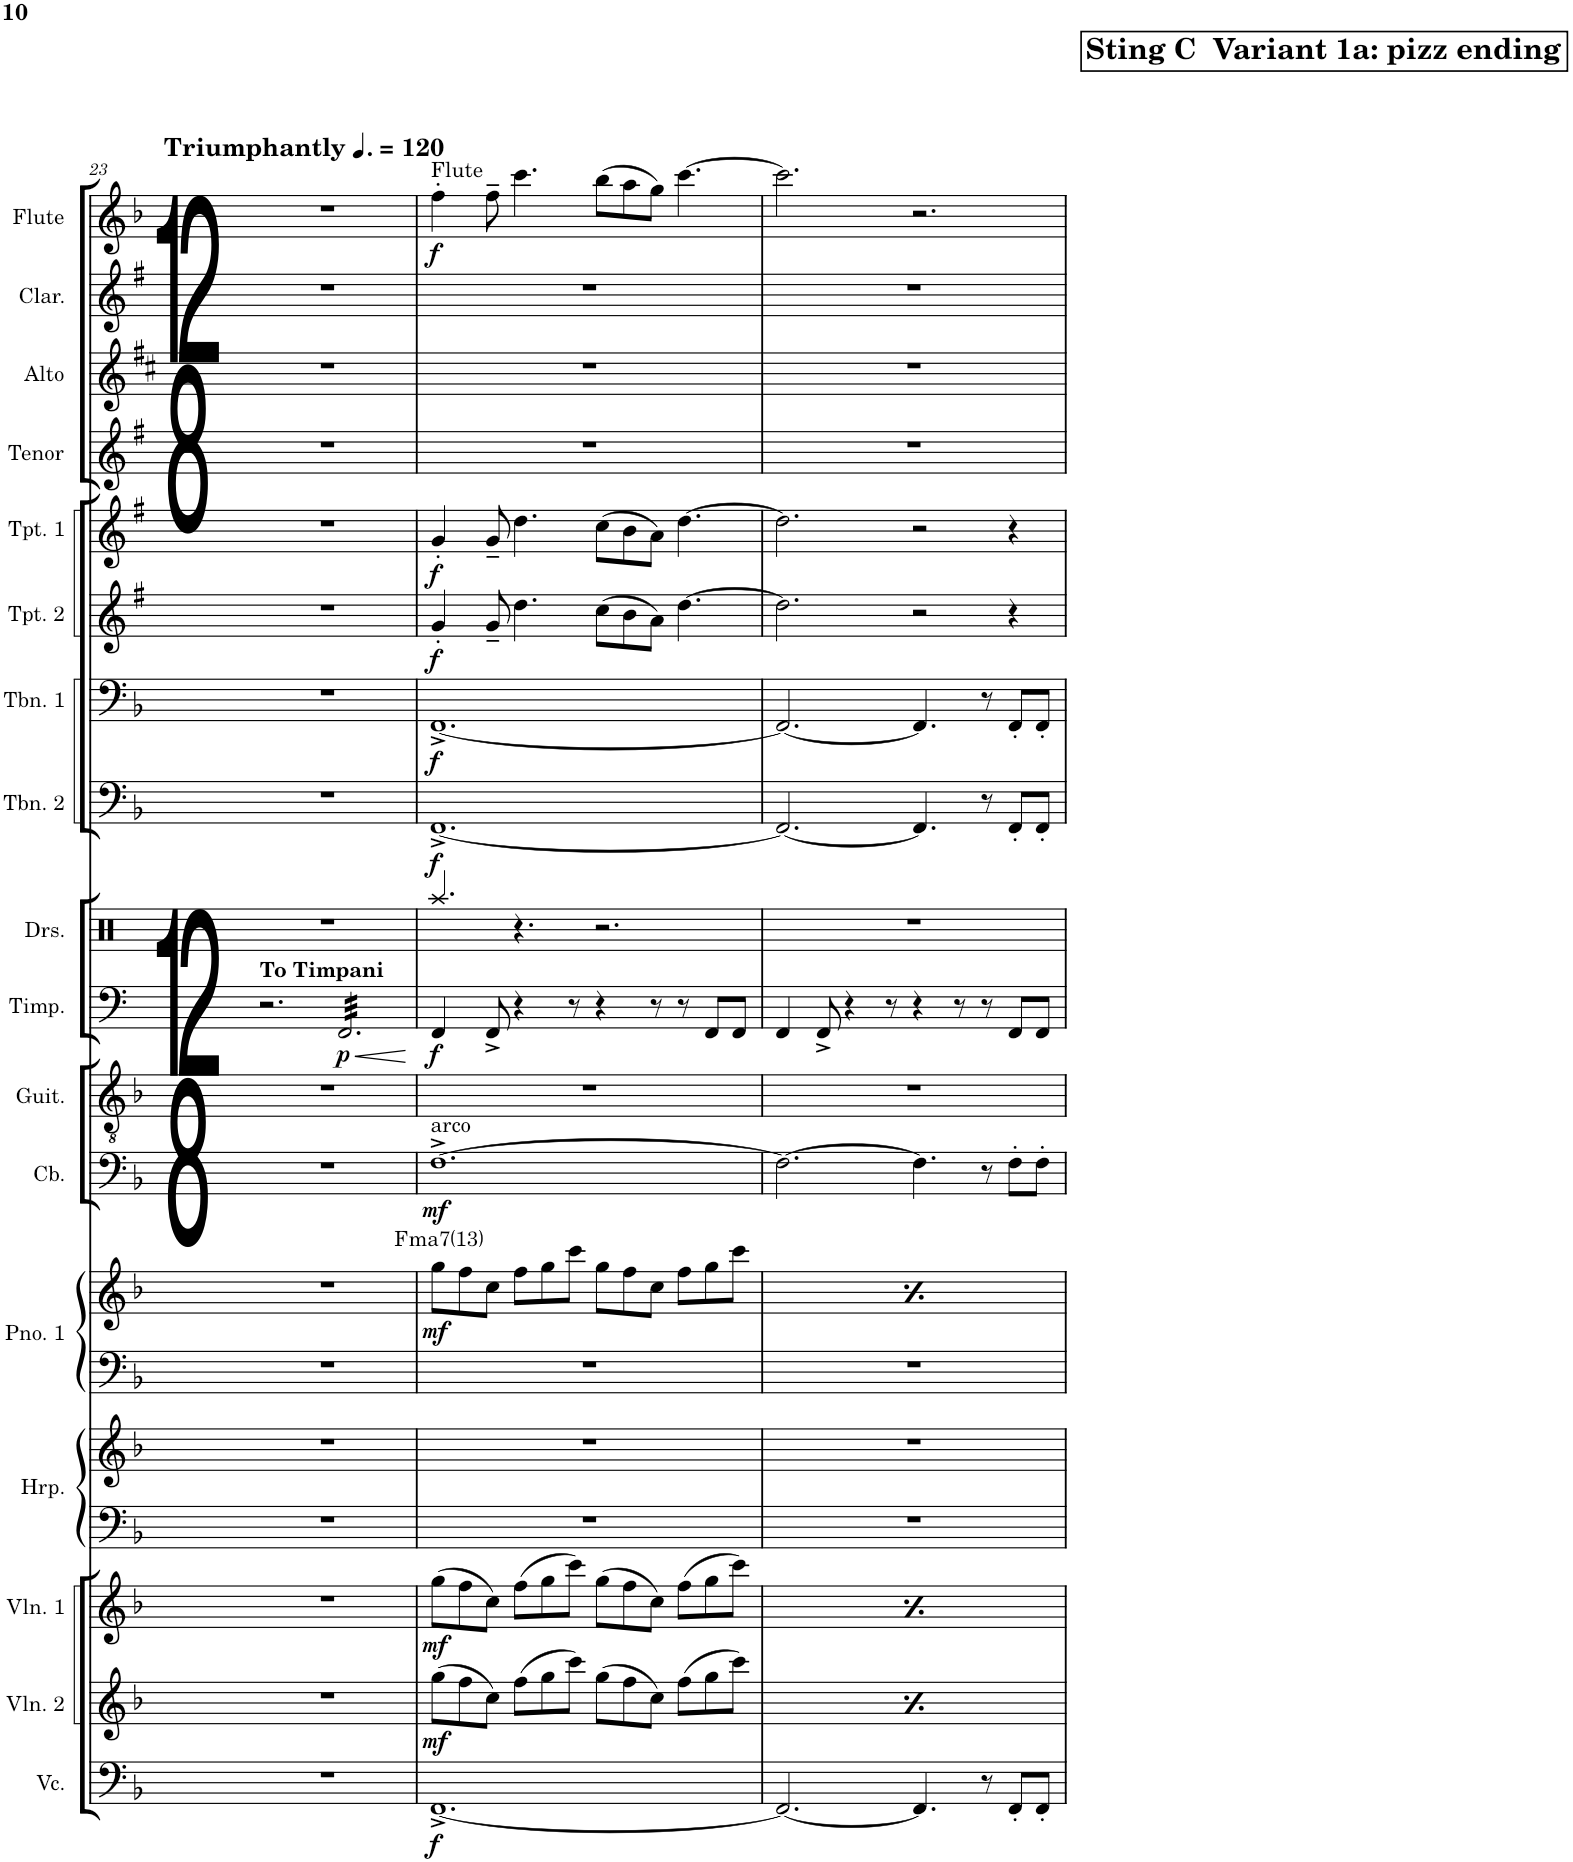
**kern	**dynam	**kern	**dynam	**kern	**dynam	**kern	**kern	**kern	**kern	**dynam	**harte	**kern	**dynam	**kern	**kern	**dynam	**kern	**kern	**dynam	**kern	**dynam	**kern	**dynam	**kern	**dynam	**kern	**kern	**kern	**kern	**dynam
*part17	*part17	*part16	*part16	*part15	*part15	*part14	*part14	*part13	*part13	*part13	*part13	*part12	*part12	*part11	*part10	*part10	*part9	*part8	*part8	*part7	*part7	*part6	*part6	*part5	*part5	*part4	*part3	*part2	*part1	*part1
*staff19	*staff19	*staff18	*staff18	*staff17	*staff17	*staff16	*staff15	*staff14	*staff13	*staff13/14	*	*staff12	*staff12	*staff11	*staff10	*staff10	*staff9	*staff8	*staff8	*staff7	*staff7	*staff6	*staff6	*staff5	*staff5	*staff4	*staff3	*staff2	*staff1	*staff1
*I"Violoncello	*	*I"Violin 2	*	*I"Violin 1	*	*I"Piano 2	*	*I"Piano 1	*	*	*	*I"Bass	*	*I"Guitar	*I"Percussion	*	*I"Drumset	*I"Trombone 2	*	*I"Trombone 1	*	*I"Trumpet 2	*	*I"Trumpet 1	*	*I"REED 4 (Tenor Sax)	*I"REED 3 (Alto Sax, Flute)	*I"REED 2 (Clarinet)	*I"REED 1 (Flute, Bari Sax)	*
*I'Vc.	*	*I'Vln. 2	*	*I'Vln. 1	*	*I'Pno. 2	*	*I'Pno. 1	*	*	*	*I'Bass	*	*I'Guit.	*I'Perc.	*	*I'Drs.	*I'Tbn. 2	*	*I'Tbn. 1	*	*I'Tpt. 2	*	*I'Tpt. 1	*	*I'Tenor	*I'Alto	*I'Clar.	*I'Flute	*
!!LO:PB:g=z
*clefF4	*	*clefG2	*	*clefG2	*	*clefF4	*clefG2	*clefF4	*clefG2	*	*	*clefF4	*	*clefGv2	*clefF4	*	*clefX	*clefF4	*	*clefF4	*	*clefG2	*	*clefG2	*	*clefG2	*clefG2	*clefG2	*clefG2	*
*	*	*	*	*	*	*	*	*	*	*	*	*Trd7c12	*	*	*	*	*	*	*	*	*	*Trd1c2	*	*Trd1c2	*	*Trd8c14	*Trd5c9	*Trd1c2	*	*
*k[b-]	*	*k[b-]	*	*k[b-]	*	*k[b-]	*k[b-]	*k[b-]	*k[b-]	*	*	*k[b-]	*	*k[b-]	*k[]	*	*k[]	*k[b-]	*	*k[b-]	*	*k[f#]	*	*k[f#]	*	*k[f#]	*k[f#c#]	*k[f#]	*k[b-]	*
*M12/8	*	*M12/8	*	*M12/8	*	*M12/8	*M12/8	*M12/8	*M12/8	*	*	*M12/8	*	*M12/8	*M12/8	*	*M12/8	*M12/8	*	*M12/8	*	*M12/8	*	*M12/8	*	*M12/8	*M12/8	*M12/8	*M12/8	*
*MM180	*	*MM180	*	*MM180	*	*MM180	*MM180	*MM180	*MM180	*	*	*MM180	*	*MM180	*MM180	*	*MM180	*MM180	*	*MM180	*	*MM180	*	*MM180	*	*MM180	*MM180	*MM180	*MM180	*
=23	=23	=23	=23	=23	=23	=23	=23	=23	=23	=23	=23	=23	=23	=23	=23	=23	=23	=23	=23	=23	=23	=23	=23	=23	=23	=23	=23	=23	=23	=23
!	!	!	!	!	!	!	!	!	!	!	!	!	!	!	!	!	!	!	!	!	!	!	!	!	!	!	!	!	!LO:TX:a:B:t=Triumphantly	!
!	!	!	!	!	!	!	!	!	!	!	!	!	!	!	!	!	!	!	!	!	!	!	!	!	!	!	!	!	!LO:TX:a:B:t=Sting C  Variant 1a&colon; pizz ending	!
!	!	!	!	!	!	!	!	!	!	!	!	!	!	!	!LO:TX:a:B:t=To Timpani	!	!	!	!	!	!	!	!	!	!	!	!	!	!	!
1.r	.	1.r	.	1.r	.	1.r	1.r	1.r	1.r	.	.	1.r	.	1.r	2.r	.	1.r	1.r	.	1.r	.	1.r	.	1.r	.	1.r	1.r	1.r	1.r	.
!	!	!	!	!	!	!	!	!	!	!	!	!	!	!	!	!LO:HP:b	!	!	!	!	!	!	!	!	!	!	!	!	!	!
!	!	!	!	!	!	!	!	!	!	!	!	!	!	!	!	!LO:DY:n=1:b	!	!	!	!	!	!	!	!	!	!	!	!	!	!
*	*	*	*	*	*	*	*	*	*	*	*	*	*	*	*tremolo	*	*	*	*	*	*	*	*	*	*	*	*	*	*	*
.	.	.	.	.	.	.	.	.	.	.	.	.	.	.	32RFF/LLL	< p	.	.	.	.	.	.	.	.	.	.	.	.	.	.
.	.	.	.	.	.	.	.	.	.	.	.	.	.	.	32RFF/	.	.	.	.	.	.	.	.	.	.	.	.	.	.	.
.	.	.	.	.	.	.	.	.	.	.	.	.	.	.	32RFF/	.	.	.	.	.	.	.	.	.	.	.	.	.	.	.
.	.	.	.	.	.	.	.	.	.	.	.	.	.	.	32RFF/	.	.	.	.	.	.	.	.	.	.	.	.	.	.	.
.	.	.	.	.	.	.	.	.	.	.	.	.	.	.	32RFF/	.	.	.	.	.	.	.	.	.	.	.	.	.	.	.
.	.	.	.	.	.	.	.	.	.	.	.	.	.	.	32RFF/	.	.	.	.	.	.	.	.	.	.	.	.	.	.	.
.	.	.	.	.	.	.	.	.	.	.	.	.	.	.	32RFF/	.	.	.	.	.	.	.	.	.	.	.	.	.	.	.
.	.	.	.	.	.	.	.	.	.	.	.	.	.	.	32RFF/	.	.	.	.	.	.	.	.	.	.	.	.	.	.	.
.	.	.	.	.	.	.	.	.	.	.	.	.	.	.	32RFF/	.	.	.	.	.	.	.	.	.	.	.	.	.	.	.
.	.	.	.	.	.	.	.	.	.	.	.	.	.	.	32RFF/	.	.	.	.	.	.	.	.	.	.	.	.	.	.	.
.	.	.	.	.	.	.	.	.	.	.	.	.	.	.	32RFF/	.	.	.	.	.	.	.	.	.	.	.	.	.	.	.
.	.	.	.	.	.	.	.	.	.	.	.	.	.	.	32RFF/	.	.	.	.	.	.	.	.	.	.	.	.	.	.	.
.	.	.	.	.	.	.	.	.	.	.	.	.	.	.	32RFF/	.	.	.	.	.	.	.	.	.	.	.	.	.	.	.
.	.	.	.	.	.	.	.	.	.	.	.	.	.	.	32RFF/	.	.	.	.	.	.	.	.	.	.	.	.	.	.	.
.	.	.	.	.	.	.	.	.	.	.	.	.	.	.	32RFF/	.	.	.	.	.	.	.	.	.	.	.	.	.	.	.
.	.	.	.	.	.	.	.	.	.	.	.	.	.	.	32RFF/	.	.	.	.	.	.	.	.	.	.	.	.	.	.	.
.	.	.	.	.	.	.	.	.	.	.	.	.	.	.	32RFF/	.	.	.	.	.	.	.	.	.	.	.	.	.	.	.
.	.	.	.	.	.	.	.	.	.	.	.	.	.	.	32RFF/	.	.	.	.	.	.	.	.	.	.	.	.	.	.	.
.	.	.	.	.	.	.	.	.	.	.	.	.	.	.	32RFF/	.	.	.	.	.	.	.	.	.	.	.	.	.	.	.
.	.	.	.	.	.	.	.	.	.	.	.	.	.	.	32RFF/	.	.	.	.	.	.	.	.	.	.	.	.	.	.	.
.	.	.	.	.	.	.	.	.	.	.	.	.	.	.	32RFF/	.	.	.	.	.	.	.	.	.	.	.	.	.	.	.
.	.	.	.	.	.	.	.	.	.	.	.	.	.	.	32RFF/	.	.	.	.	.	.	.	.	.	.	.	.	.	.	.
.	.	.	.	.	.	.	.	.	.	.	.	.	.	.	32RFF/	.	.	.	.	.	.	.	.	.	.	.	.	.	.	.
.	.	.	.	.	.	.	.	.	.	.	.	.	.	.	32RFF/JJJ	.	.	.	.	.	.	.	.	.	.	.	.	.	.	.
*	*	*	*	*	*	*	*	*	*	*	*	*	*	*	*Xtremolo	*	*	*	*	*	*	*	*	*	*	*	*	*	*	*
.	.	.	.	.	.	.	.	.	.	.	.	.	.	.	.	[	.	.	.	.	.	.	.	.	.	.	.	.	.	.
=24	=24	=24	=24	=24	=24	=24	=24	=24	=24	=24	=24	=24	=24	=24	=24	=24	=24	=24	=24	=24	=24	=24	=24	=24	=24	=24	=24	=24	=24	=24
!	!	!	!	!	!	!	!	!	!	!	!	!	!	!	!	!	!	!	!	!	!	!	!	!	!	!	!	!	!LO:TX:a:t=Flute	!
!	!	!	!	!	!	!	!	!	!	!	!	!LO:TX:a:t=arco	!	!	!	!	!	!	!	!	!	!	!	!	!	!	!	!	!	!
!	!LO:DY:b	!	!LO:DY:b	!	!LO:DY:b	!	!	!	!	!LO:DY:b	!LO:H:kt=ma7	!	!LO:DY:b	!	!	!LO:DY:b	!	!	!LO:DY:b	!	!LO:DY:b	!	!LO:DY:b	!	!LO:DY:b	!	!	!	!	!LO:DY:b
[1.FF^	f	(8gg\L	mf	(8gg\L	mf	1.r	1.r	1.r	8gg\L	mf	F:maj7(13)	[1.F^	mf	1.r	4RFF/	f	4.Raa/	[1.FF^	f	[1.FF^	f	4g'/	f	4g'/	f	1.r	1.r	1.r	4ff'\	f
.	.	8ff\	.	8ff\	.	.	.	.	8ff\	.	.	.	.	.	.	.	.	.	.	.	.	.	.	.	.	.	.	.	.	.
.	.	8cc\J)	.	8cc\J)	.	.	.	.	8cc\J	.	.	.	.	.	8RFF^/	.	.	.	.	.	.	8g~/	.	8g~/	.	.	.	.	8ff~\	.
.	.	(8ff\L	.	(8ff\L	.	.	.	.	8ff\L	.	.	.	.	.	4r	.	4.r	.	.	.	.	4.dd\	.	4.dd\	.	.	.	.	4.ccc\	.
.	.	8gg\	.	8gg\	.	.	.	.	8gg\	.	.	.	.	.	.	.	.	.	.	.	.	.	.	.	.	.	.	.	.	.
.	.	8ccc\J)	.	8ccc\J)	.	.	.	.	8ccc\J	.	.	.	.	.	8r	.	.	.	.	.	.	.	.	.	.	.	.	.	.	.
.	.	(8gg\L	.	(8gg\L	.	.	.	.	8gg\L	.	.	.	.	.	4r	.	2.r	.	.	.	.	(8cc\L	.	(8cc\L	.	.	.	.	(8bb-\L	.
.	.	8ff\	.	8ff\	.	.	.	.	8ff\	.	.	.	.	.	.	.	.	.	.	.	.	8b\	.	8b\	.	.	.	.	8aa\	.
.	.	8cc\J)	.	8cc\J)	.	.	.	.	8cc\J	.	.	.	.	.	8r	.	.	.	.	.	.	8a\J)	.	8a\J)	.	.	.	.	8gg\J)	.
.	.	(8ff\L	.	(8ff\L	.	.	.	.	8ff\L	.	.	.	.	.	8r	.	.	.	.	.	.	[4.dd\	.	[4.dd\	.	.	.	.	[4.ccc\	.
.	.	8gg\	.	8gg\	.	.	.	.	8gg\	.	.	.	.	.	8RFF/L	.	.	.	.	.	.	.	.	.	.	.	.	.	.	.
.	.	8ccc\J)	.	8ccc\J)	.	.	.	.	8ccc\J	.	.	.	.	.	8RFF/J	.	.	.	.	.	.	.	.	.	.	.	.	.	.	.
=25	=25	=25	=25	=25	=25	=25	=25	=25	=25	=25	=25	=25	=25	=25	=25	=25	=25	=25	=25	=25	=25	=25	=25	=25	=25	=25	=25	=25	=25	=25
!	!	!	!LO:DY:b	!	!LO:DY:b	!	!	!	!	!LO:DY:b	!LO:H:kt=ma7	!	!	!	!	!	!	!	!	!	!	!	!	!	!	!	!	!	!	!
2.FF/_	.	(8gg\L	mf	(8gg\L	mf	1.r	1.r	1.r	8gg\L	mf	F:maj7(13)	2.F\_	.	1.r	4RFF/	.	1.r	2.FF/_	.	2.FF/_	.	2.dd\]	.	2.dd\]	.	1.r	1.r	1.r	2.ccc\]	.
.	.	8ff\	.	8ff\	.	.	.	.	8ff\	.	.	.	.	.	.	.	.	.	.	.	.	.	.	.	.	.	.	.	.	.
.	.	8cc\J)	.	8cc\J)	.	.	.	.	8cc\J	.	.	.	.	.	8RFF^/	.	.	.	.	.	.	.	.	.	.	.	.	.	.	.
.	.	(8ff\L	.	(8ff\L	.	.	.	.	8ff\L	.	.	.	.	.	4r	.	.	.	.	.	.	.	.	.	.	.	.	.	.	.
.	.	8gg\	.	8gg\	.	.	.	.	8gg\	.	.	.	.	.	.	.	.	.	.	.	.	.	.	.	.	.	.	.	.	.
.	.	8ccc\J)	.	8ccc\J)	.	.	.	.	8ccc\J	.	.	.	.	.	8r	.	.	.	.	.	.	.	.	.	.	.	.	.	.	.
4.FF/]	.	(8gg\L	.	(8gg\L	.	.	.	.	8gg\L	.	.	4.F\]	.	.	4r	.	.	4.FF/]	.	4.FF/]	.	2r	.	2r	.	.	.	.	2.r	.
.	.	8ff\	.	8ff\	.	.	.	.	8ff\	.	.	.	.	.	.	.	.	.	.	.	.	.	.	.	.	.	.	.	.	.
.	.	8cc\J)	.	8cc\J)	.	.	.	.	8cc\J	.	.	.	.	.	8r	.	.	.	.	.	.	.	.	.	.	.	.	.	.	.
8r	.	(8ff\L	.	(8ff\L	.	.	.	.	8ff\L	.	.	8r	.	.	8r	.	.	8r	.	8r	.	.	.	.	.	.	.	.	.	.
8FF'/L	.	8gg\	.	8gg\	.	.	.	.	8gg\	.	.	8F'\L	.	.	8RFF/L	.	.	8FF'/L	.	8FF'/L	.	4r	.	4r	.	.	.	.	.	.
8FF'/J	.	8ccc\J)	.	8ccc\J)	.	.	.	.	8ccc\J	.	.	8F'\J	.	.	8RFF/J	.	.	8FF'/J	.	8FF'/J	.	.	.	.	.	.	.	.	.	.
=	=	=	=	=	=	=	=	=	=	=	=	=	=	=	=	=	=	=	=	=	=	=	=	=	=	=	=	=	=	=
*-	*-	*-	*-	*-	*-	*-	*-	*-	*-	*-	*-	*-	*-	*-	*-	*-	*-	*-	*-	*-	*-	*-	*-	*-	*-	*-	*-	*-	*-	*-
